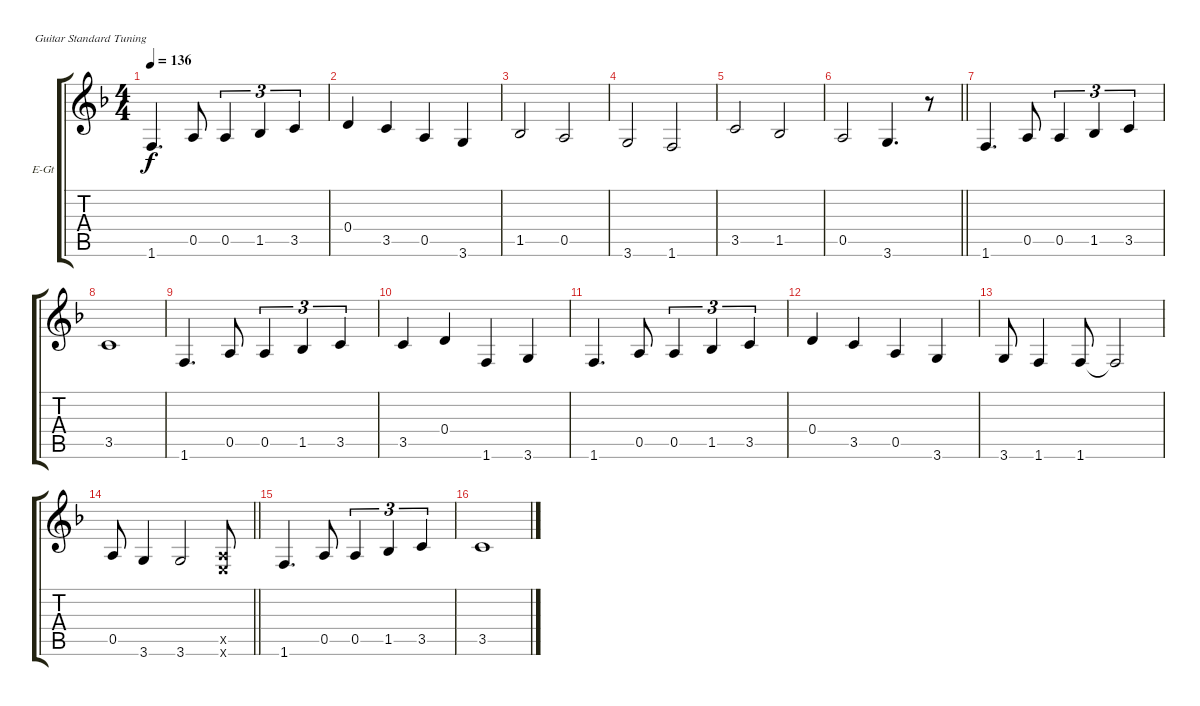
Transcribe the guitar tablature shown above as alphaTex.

\bracketExtendMode groupsimilarinstruments
\firstSystemTrackNameOrientation horizontal
\otherSystemsTrackNameOrientation horizontal
\track ("Guitar 2" "E-Gt") {instrument electricguitarclean}
\staff {score tabs}
\tuning (E4 B3 G3 D3 A2 E2)
\ts (4 4)
\tempo 136
\clef g2
\ks f
1.6.4{d dy f} 0.5.8 0.5.4{tu (3 2)} 1.5.4{tu (3 2)} 3.5.4{tu (3 2)} |
0.4.4 3.5.4 0.5.4 3.6.4 |
1.5.2 0.5.2 |
3.6.2 1.6.2 |
3.5.2 1.5.2 |
\barLineRight lightlight
0.5.2 3.6.4{d} r.8 |
1.6.4{d} 0.5.8 0.5.4{tu (3 2)} 1.5.4{tu (3 2)} 3.5.4{tu (3 2)} |
3.5.1 |
1.6.4{d} 0.5.8 0.5.4{tu (3 2)} 1.5.4{tu (3 2)} 3.5.4{tu (3 2)} |
3.5.4 0.4.4 1.6.4 3.6.4 |
1.6.4{d} 0.5.8 0.5.4{tu (3 2)} 1.5.4{tu (3 2)} 3.5.4{tu (3 2)} |
0.4.4 3.5.4 0.5.4 3.6.4 |
3.6.8 1.6.4 1.6.8 1.6{t}.2 |
\barLineRight lightlight
0.5.8 3.6.4 3.6.2 (0.5{x} 0.6{x}).8 |
1.6.4{d} 0.5.8 0.5.4{tu (3 2)} 1.5.4{tu (3 2)} 3.5.4{tu (3 2)} |
3.5.1
